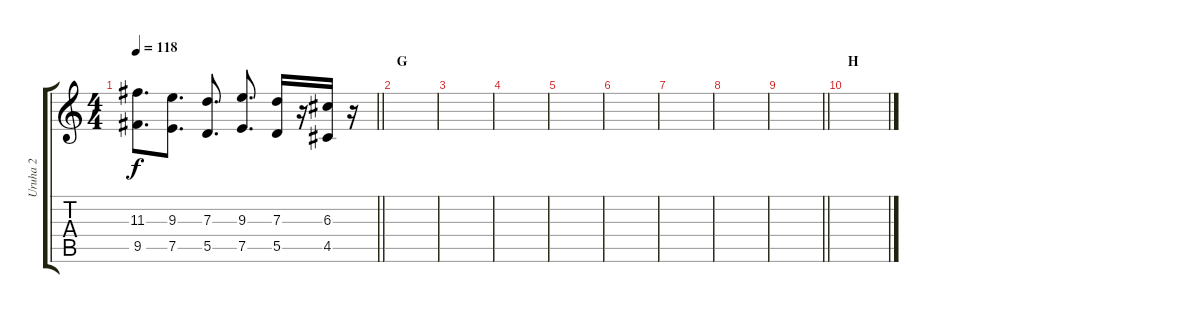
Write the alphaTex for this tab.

\track ("Uruha 2" "Uruha 2") {instrument distortionguitar}
\staff {score tabs}
\tuning (E4 B3 G3 D3 A2 E2) {hide}
\ts (4 4)
\tempo 118
\clef g2
\barLineRight lightlight
\ks c
(11.3 9.5).8{d dy f} (9.3 7.5).8{d} (7.3 5.5).8{d} (9.3 7.5).8{d} (7.3 5.5).16 r.16 (6.3 4.5).16 r.16 |
\section ("" "G")
|
|
|
|
|
|
|
\barLineRight lightlight
|
\section ("" "H")
